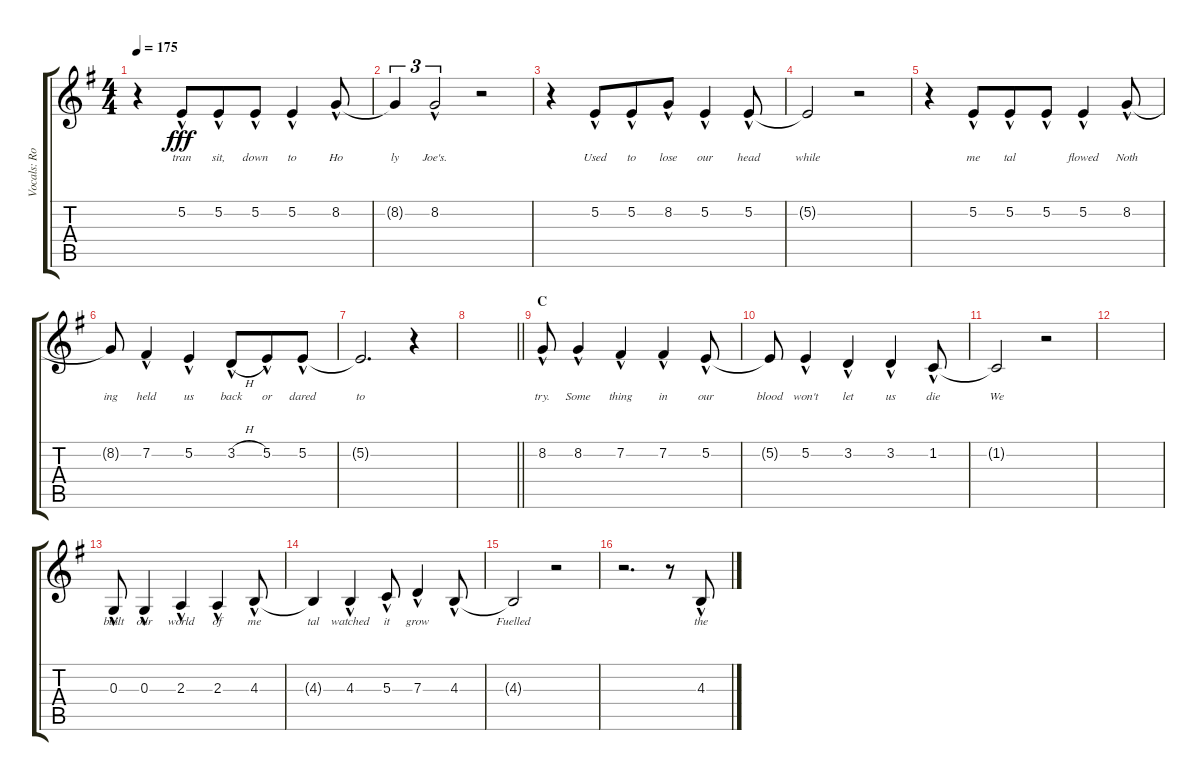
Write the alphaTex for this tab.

\track ("Vocals: Rob" "Vocals: Ro") {instrument lead2sawtooth}
\staff {score tabs}
\tuning (E4 B3 G3 D3 A2 E2) {hide}
\ts (4 4)
\tempo 175
\clef g2
\ks g
r.4{dy fff} 5.2{hac}.8{lyrics (0 "tran") lyrics (1 "") lyrics (2 "") lyrics (3 "") lyrics (4 "")} 5.2{hac}.8{lyrics (0 "sit,") lyrics (1 "") lyrics (2 "") lyrics (3 "") lyrics (4 "") beam merge} 5.2{hac}.8{lyrics (0 "down") lyrics (1 "") lyrics (2 "") lyrics (3 "") lyrics (4 "")} 5.2{hac}.4{lyrics (0 "to") lyrics (1 "") lyrics (2 "") lyrics (3 "") lyrics (4 "")} 8.2{hac}.8{lyrics (0 "Ho") lyrics (1 "") lyrics (2 "") lyrics (3 "") lyrics (4 "")} |
8.2{t}.4{tu (3 2) lyrics (0 "ly") lyrics (1 "") lyrics (2 "") lyrics (3 "") lyrics (4 "")} 8.2{hac}.2{tu (3 2) lyrics (0 "Joe's.") lyrics (1 "") lyrics (2 "") lyrics (3 "") lyrics (4 "")} r.2 |
r.4 5.2{hac}.8{lyrics (0 "Used") lyrics (1 "") lyrics (2 "") lyrics (3 "") lyrics (4 "")} 5.2{hac}.8{lyrics (0 "to") lyrics (1 "") lyrics (2 "") lyrics (3 "") lyrics (4 "") beam merge} 8.2{hac}.8{lyrics (0 "lose") lyrics (1 "") lyrics (2 "") lyrics (3 "") lyrics (4 "")} 5.2{hac}.4{lyrics (0 "our") lyrics (1 "") lyrics (2 "") lyrics (3 "") lyrics (4 "")} 5.2{hac}.8{lyrics (0 "head") lyrics (1 "") lyrics (2 "") lyrics (3 "") lyrics (4 "")} |
5.2{t}.2{lyrics (0 "while") lyrics (1 "") lyrics (2 "") lyrics (3 "") lyrics (4 "")} r.2 |
r.4 5.2{hac}.8{lyrics (0 "me") lyrics (1 "") lyrics (2 "") lyrics (3 "") lyrics (4 "")} 5.2{hac}.8{lyrics (0 "tal") lyrics (1 "") lyrics (2 "") lyrics (3 "") lyrics (4 "") beam merge} 5.2{hac}.8{lyrics (0 "") lyrics (1 "") lyrics (2 "") lyrics (3 "") lyrics (4 "")} 5.2{hac}.4{lyrics (0 "flowed") lyrics (1 "") lyrics (2 "") lyrics (3 "") lyrics (4 "")} 8.2{hac}.8{lyrics (0 "Noth") lyrics (1 "") lyrics (2 "") lyrics (3 "") lyrics (4 "")} |
8.2{t}.8{lyrics (0 "ing") lyrics (1 "") lyrics (2 "") lyrics (3 "") lyrics (4 "")} 7.2{hac}.4{lyrics (0 "held") lyrics (1 "") lyrics (2 "") lyrics (3 "") lyrics (4 "")} 5.2{hac}.4{lyrics (0 "us") lyrics (1 "") lyrics (2 "") lyrics (3 "") lyrics (4 "") beam merge} 3.2{h hac}.8{lyrics (0 "back") lyrics (1 "") lyrics (2 "") lyrics (3 "") lyrics (4 "") beam merge} 5.2{hac}.8{lyrics (0 "or") lyrics (1 "") lyrics (2 "") lyrics (3 "") lyrics (4 "")} 5.2{hac}.8{lyrics (0 "dared") lyrics (1 "") lyrics (2 "") lyrics (3 "") lyrics (4 "")} |
5.2{t}.2{d lyrics (0 "to") lyrics (1 "") lyrics (2 "") lyrics (3 "") lyrics (4 "")} r.4 |
\barLineRight lightlight
|
\section ("" "C")
8.2{hac}.8{lyrics (0 "try.") lyrics (1 "") lyrics (2 "") lyrics (3 "") lyrics (4 "")} 8.2{hac}.4{lyrics (0 "Some") lyrics (1 "") lyrics (2 "") lyrics (3 "") lyrics (4 "")} 7.2{hac}.4{lyrics (0 "thing") lyrics (1 "") lyrics (2 "") lyrics (3 "") lyrics (4 "")} 7.2{hac}.4{lyrics (0 "in") lyrics (1 "") lyrics (2 "") lyrics (3 "") lyrics (4 "")} 5.2{hac}.8{lyrics (0 "our") lyrics (1 "") lyrics (2 "") lyrics (3 "") lyrics (4 "")} |
5.2{t}.8{lyrics (0 "blood") lyrics (1 "") lyrics (2 "") lyrics (3 "") lyrics (4 "")} 5.2{hac}.4{lyrics (0 "won't") lyrics (1 "") lyrics (2 "") lyrics (3 "") lyrics (4 "")} 3.2{hac}.4{lyrics (0 "let") lyrics (1 "") lyrics (2 "") lyrics (3 "") lyrics (4 "")} 3.2{hac}.4{lyrics (0 "us") lyrics (1 "") lyrics (2 "") lyrics (3 "") lyrics (4 "")} 1.2{hac}.8{lyrics (0 "die") lyrics (1 "") lyrics (2 "") lyrics (3 "") lyrics (4 "")} |
1.2{t}.2{lyrics (0 "We") lyrics (1 "") lyrics (2 "") lyrics (3 "") lyrics (4 "")} r.2 |
|
0.3{hac}.8{lyrics (0 "built") lyrics (1 "") lyrics (2 "") lyrics (3 "") lyrics (4 "")} 0.3{hac}.4{lyrics (0 "our") lyrics (1 "") lyrics (2 "") lyrics (3 "") lyrics (4 "")} 2.3{hac}.4{lyrics (0 "world") lyrics (1 "") lyrics (2 "") lyrics (3 "") lyrics (4 "")} 2.3{hac}.4{lyrics (0 "of") lyrics (1 "") lyrics (2 "") lyrics (3 "") lyrics (4 "")} 4.3{hac}.8{lyrics (0 "me") lyrics (1 "") lyrics (2 "") lyrics (3 "") lyrics (4 "")} |
4.3{t}.4{lyrics (0 "tal") lyrics (1 "") lyrics (2 "") lyrics (3 "") lyrics (4 "")} 4.3{hac}.4{lyrics (0 "watched") lyrics (1 "") lyrics (2 "") lyrics (3 "") lyrics (4 "")} 5.3{hac}.8{lyrics (0 "it") lyrics (1 "") lyrics (2 "") lyrics (3 "") lyrics (4 "")} 7.3{hac}.4{lyrics (0 "grow") lyrics (1 "") lyrics (2 "") lyrics (3 "") lyrics (4 "")} 4.3{hac}.8{lyrics (0 "") lyrics (1 "") lyrics (2 "") lyrics (3 "") lyrics (4 "")} |
4.3{t}.2{lyrics (0 "Fuelled") lyrics (1 "") lyrics (2 "") lyrics (3 "") lyrics (4 "")} r.2 |
r.2{d} r.8 4.3{hac}.8{lyrics (0 "the") lyrics (1 "") lyrics (2 "") lyrics (3 "") lyrics (4 "")}
